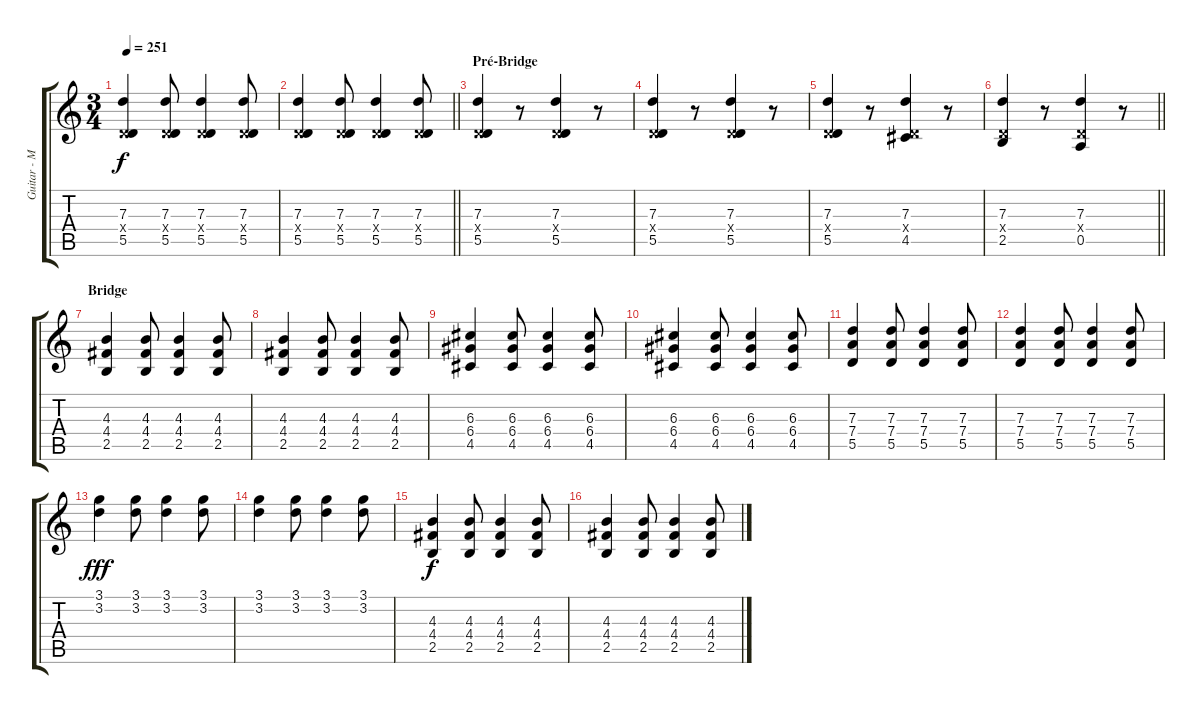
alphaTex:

\track ("Guitar - Mathias" "Guitar - M") {instrument overdrivenguitar}
\staff {score tabs}
\tuning (E4 B3 G3 D3 A2 E2) {hide}
\ts (3 4)
\tempo 251
\clef g2
\ks c
(7.3 0.4{x} 5.5).4{dy f} (7.3 0.4{x} 5.5).8 (7.3 0.4{x} 5.5).4 (7.3 0.4{x} 5.5).8 |
\barLineRight lightlight
(7.3 0.4{x} 5.5).4 (7.3 0.4{x} 5.5).8 (7.3 0.4{x} 5.5).4 (7.3 0.4{x} 5.5).8 |
\section ("" "Pré-Bridge")
(7.3 0.4{x} 5.5).4 r.8 (7.3 0.4{x} 5.5).4 r.8 |
(7.3 0.4{x} 5.5).4 r.8 (7.3 0.4{x} 5.5).4 r.8 |
(7.3 0.4{x} 5.5).4 r.8 (7.3 0.4{x} 4.5).4 r.8 |
\barLineRight lightlight
(7.3 0.4{x} 2.5).4 r.8 (7.3 0.4{x} 0.5).4 r.8 |
\section ("" "Bridge")
(4.3 4.4 2.5).4 (4.3 4.4 2.5).8 (4.3 4.4 2.5).4 (4.3 4.4 2.5).8 |
(4.3 4.4 2.5).4 (4.3 4.4 2.5).8 (4.3 4.4 2.5).4 (4.3 4.4 2.5).8 |
(6.3 6.4 4.5).4 (6.3 6.4 4.5).8 (6.3 6.4 4.5).4 (6.3 6.4 4.5).8 |
(6.3 6.4 4.5).4 (6.3 6.4 4.5).8 (6.3 6.4 4.5).4 (6.3 6.4 4.5).8 |
(7.3 7.4 5.5).4 (7.3 7.4 5.5).8 (7.3 7.4 5.5).4 (7.3 7.4 5.5).8 |
(7.3 7.4 5.5).4 (7.3 7.4 5.5).8 (7.3 7.4 5.5).4 (7.3 7.4 5.5).8 |
(3.1 3.2).4{dy fff} (3.1 3.2).8 (3.1 3.2).4 (3.1 3.2).8 |
(3.1 3.2).4 (3.1 3.2).8 (3.1 3.2).4 (3.1 3.2).8 |
(4.3 4.4 2.5).4{dy f} (4.3 4.4 2.5).8 (4.3 4.4 2.5).4 (4.3 4.4 2.5).8 |
(4.3 4.4 2.5).4 (4.3 4.4 2.5).8 (4.3 4.4 2.5).4 (4.3 4.4 2.5).8
